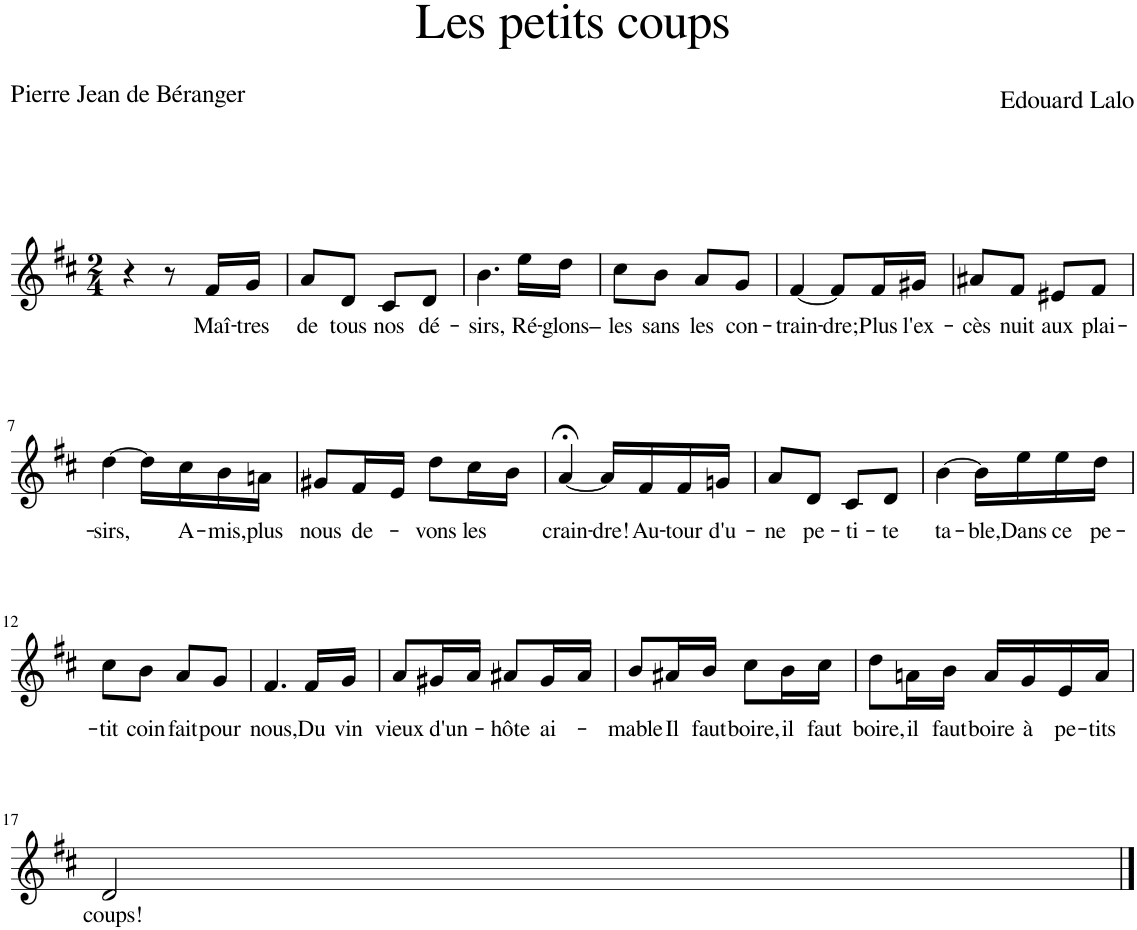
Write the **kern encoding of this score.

**kern	**text
*part1	*part1
*staff1	*staff1
*I"Piano	*
*I'Pno	*
*clefG2	*
*k[f#c#]	*
*M2/4	*
=1	=1
4r	.
8r	.
!	!LO:LY:b
16f#/LL	Maî-
!	!LO:LY:b
16g/JJ	-tres
=2	=2
!	!LO:LY:b
8a/L	de
!	!LO:LY:b
8d/J	tous
!	!LO:LY:b
8c#/L	nos
!	!LO:LY:b
8d/J	dé-
=3	=3
!	!LO:LY:b
4.b\	-sirs,
!	!LO:LY:b
16ee\LL	Ré-
!	!LO:LY:b
16dd\JJ	-glons–
=4	=4
!	!LO:LY:b
8cc#\L	les
!	!LO:LY:b
8b\J	sans
!	!LO:LY:b
8a/L	les
!	!LO:LY:b
8g/J	con-
=5	=5
!	!LO:LY:b
[4f#/	-train-
!	!LO:LY:b
8f#/L]	-dre;
!	!LO:LY:b
16f#/L	Plus
!	!LO:LY:b
16g#X/JJ	l'ex-
=6	=6
!	!LO:LY:b
8a#X/L	-cès
!	!LO:LY:b
8f#/J	nuit
!	!LO:LY:b
8e#X/L	aux
!	!LO:LY:b
8f#/J	plai-
!!LO:LB:g=z
=7	=7
!	!LO:LY:b
[4dd\	-sirs,
16dd\LL]	.
!	!LO:LY:b
16cc#\	A-
!	!LO:LY:b
16b\	-mis,
!	!LO:LY:b
16an\JJ	plus
=8	=8
!	!LO:LY:b
8g#X/L	nous
!	!LO:LY:b
16f#/L	de-
16e/JJ	.
!	!LO:LY:b
8dd\L	-vons
!	!LO:LY:b
16cc#\L	les
16b\JJ	.
=9	=9
!	!LO:LY:b
[4a;</	crain-
!	!LO:LY:b
16a/LL]	-dre!
!	!LO:LY:b
16f#/	Au-
!	!LO:LY:b
16f#/	-tour
!	!LO:LY:b
16gn/JJ	d'u-
=10	=10
!	!LO:LY:b
8a/L	-ne
!	!LO:LY:b
8d/J	pe-
!	!LO:LY:b
8c#/L	-ti-
!	!LO:LY:b
8d/J	-te
=11	=11
!	!LO:LY:b
[4b\	ta-
!	!LO:LY:b
16b\LL]	-ble,
!	!LO:LY:b
16ee\	Dans
!	!LO:LY:b
16ee\	ce
!	!LO:LY:b
16dd\JJ	pe-
!!LO:LB:g=z
=12	=12
!	!LO:LY:b
8cc#\L	-tit
!	!LO:LY:b
8b\J	coin
!	!LO:LY:b
8a/L	fait
!	!LO:LY:b
8g/J	pour
=13	=13
!	!LO:LY:b
4.f#/	nous,
!	!LO:LY:b
16f#/LL	Du
!	!LO:LY:b
16g/JJ	vin
=14	=14
!	!LO:LY:b
8a/L	vieux
!	!LO:LY:b
16g#X/L	d'un-
16a/JJ	.
!	!LO:LY:b
8a#X/L	hôte
!	!LO:LY:b
16g#/L	ai-
16a#/JJ	.
=15	=15
!	!LO:LY:b
8b/L	-mable
!	!LO:LY:b
16a#X/L	Il
!	!LO:LY:b
16b/JJ	faut
!	!LO:LY:b
8cc#\L	boire,
!	!LO:LY:b
16b\L	il
!	!LO:LY:b
16cc#\JJ	faut
=16	=16
!	!LO:LY:b
8dd\L	boire,
!	!LO:LY:b
16an\L	il
!	!LO:LY:b
16b\JJ	faut
!	!LO:LY:b
16a/LL	boire
!	!LO:LY:b
16g/	à
!	!LO:LY:b
16e/	pe-
!	!LO:LY:b
16a/JJ	-tits
!!LO:LB:g=z
=17	=17
!	!LO:LY:b
2d/	coups!
==	==
*-	*-
